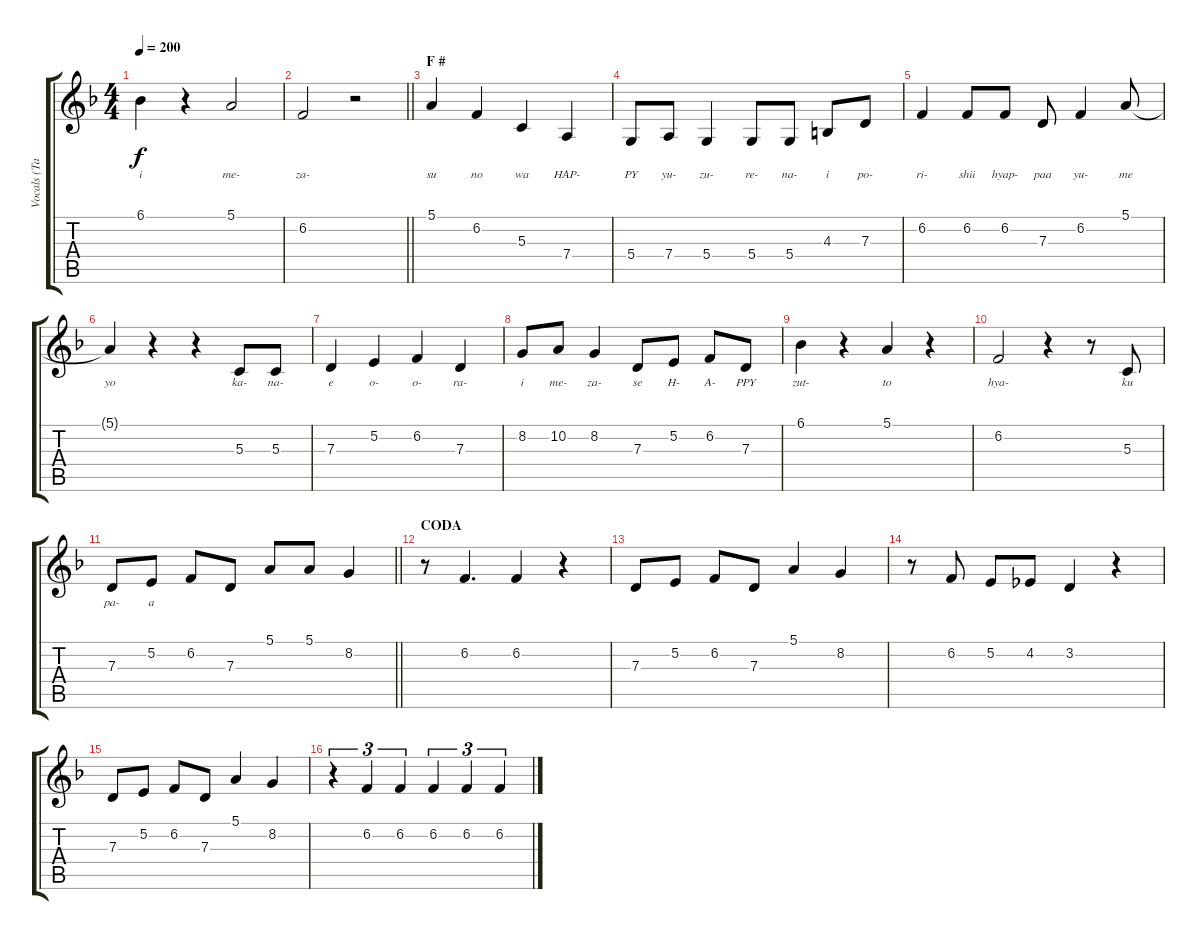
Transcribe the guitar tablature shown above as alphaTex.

\track ("Vocals (Tainaka Ritsu)" "Vocals (Ta") {instrument altosax}
\staff {score tabs}
\tuning (E4 B3 G3 D3 A2 E2) {hide}
\ts (4 4)
\tempo 200
\clef g2
\ks f
6.1.4{lyrics (0 "i") lyrics (1 "") lyrics (2 "") lyrics (3 "") lyrics (4 "") dy f} r.4 5.1.2{lyrics (0 "me-") lyrics (1 "") lyrics (2 "") lyrics (3 "") lyrics (4 "")} |
\barLineRight lightlight
6.2.2{lyrics (0 "za-") lyrics (1 "") lyrics (2 "") lyrics (3 "") lyrics (4 "")} r.2 |
\section ("" "F #")
5.1.4{lyrics (0 "su") lyrics (1 "") lyrics (2 "") lyrics (3 "") lyrics (4 "")} 6.2.4{lyrics (0 "no") lyrics (1 "") lyrics (2 "") lyrics (3 "") lyrics (4 "")} 5.3.4{lyrics (0 "wa") lyrics (1 "") lyrics (2 "") lyrics (3 "") lyrics (4 "")} 7.4.4{lyrics (0 "HAP-") lyrics (1 "") lyrics (2 "") lyrics (3 "") lyrics (4 "")} |
5.4.8{lyrics (0 "PY") lyrics (1 "") lyrics (2 "") lyrics (3 "") lyrics (4 "")} 7.4.8{lyrics (0 "yu-") lyrics (1 "") lyrics (2 "") lyrics (3 "") lyrics (4 "")} 5.4.4{lyrics (0 "zu-") lyrics (1 "") lyrics (2 "") lyrics (3 "") lyrics (4 "")} 5.4.8{lyrics (0 "re-") lyrics (1 "") lyrics (2 "") lyrics (3 "") lyrics (4 "")} 5.4.8{lyrics (0 "na-") lyrics (1 "") lyrics (2 "") lyrics (3 "") lyrics (4 "")} 4.3.8{lyrics (0 "i") lyrics (1 "") lyrics (2 "") lyrics (3 "") lyrics (4 "")} 7.3.8{lyrics (0 "po-") lyrics (1 "") lyrics (2 "") lyrics (3 "") lyrics (4 "")} |
6.2.4{lyrics (0 "ri-") lyrics (1 "") lyrics (2 "") lyrics (3 "") lyrics (4 "")} 6.2.8{lyrics (0 "shii") lyrics (1 "") lyrics (2 "") lyrics (3 "") lyrics (4 "")} 6.2.8{lyrics (0 "hyap-") lyrics (1 "") lyrics (2 "") lyrics (3 "") lyrics (4 "")} 7.3.8{lyrics (0 "paa") lyrics (1 "") lyrics (2 "") lyrics (3 "") lyrics (4 "")} 6.2.4{lyrics (0 "yu-") lyrics (1 "") lyrics (2 "") lyrics (3 "") lyrics (4 "")} 5.1.8{lyrics (0 "me") lyrics (1 "") lyrics (2 "") lyrics (3 "") lyrics (4 "")} |
5.1{t}.4{lyrics (0 "yo") lyrics (1 "") lyrics (2 "") lyrics (3 "") lyrics (4 "")} r.4 r.4 5.3.8{lyrics (0 "ka-") lyrics (1 "") lyrics (2 "") lyrics (3 "") lyrics (4 "")} 5.3.8{lyrics (0 "na-") lyrics (1 "") lyrics (2 "") lyrics (3 "") lyrics (4 "")} |
7.3.4{lyrics (0 "e") lyrics (1 "") lyrics (2 "") lyrics (3 "") lyrics (4 "")} 5.2.4{lyrics (0 "o-") lyrics (1 "") lyrics (2 "") lyrics (3 "") lyrics (4 "")} 6.2.4{lyrics (0 "o-") lyrics (1 "") lyrics (2 "") lyrics (3 "") lyrics (4 "")} 7.3.4{lyrics (0 "ra-") lyrics (1 "") lyrics (2 "") lyrics (3 "") lyrics (4 "")} |
8.2.8{lyrics (0 "i") lyrics (1 "") lyrics (2 "") lyrics (3 "") lyrics (4 "")} 10.2.8{lyrics (0 "me-") lyrics (1 "") lyrics (2 "") lyrics (3 "") lyrics (4 "")} 8.2.4{lyrics (0 "za-") lyrics (1 "") lyrics (2 "") lyrics (3 "") lyrics (4 "")} 7.3.8{lyrics (0 "se") lyrics (1 "") lyrics (2 "") lyrics (3 "") lyrics (4 "")} 5.2.8{lyrics (0 "H-") lyrics (1 "") lyrics (2 "") lyrics (3 "") lyrics (4 "")} 6.2.8{lyrics (0 "A-") lyrics (1 "") lyrics (2 "") lyrics (3 "") lyrics (4 "")} 7.3.8{lyrics (0 "PPY") lyrics (1 "") lyrics (2 "") lyrics (3 "") lyrics (4 "")} |
6.1.4{lyrics (0 "zut-") lyrics (1 "") lyrics (2 "") lyrics (3 "") lyrics (4 "")} r.4 5.1.4{lyrics (0 "to") lyrics (1 "") lyrics (2 "") lyrics (3 "") lyrics (4 "")} r.4 |
6.2.2{lyrics (0 "hya-") lyrics (1 "") lyrics (2 "") lyrics (3 "") lyrics (4 "")} r.4 r.8 5.3.8{lyrics (0 "ku") lyrics (1 "") lyrics (2 "") lyrics (3 "") lyrics (4 "")} |
\barLineRight lightlight
7.3.8{lyrics (0 "pa-") lyrics (1 "") lyrics (2 "") lyrics (3 "") lyrics (4 "")} 5.2.8{lyrics (0 "a") lyrics (1 "") lyrics (2 "") lyrics (3 "") lyrics (4 "")} 6.2.8 7.3.8 5.1.8 5.1.8 8.2.4 |
\section ("" "CODA")
r.8 6.2.4{d} 6.2.4 r.4 |
7.3.8 5.2.8 6.2.8 7.3.8 5.1.4 8.2.4 |
r.8 6.2.8 5.2.8 4.2.8 3.2.4 r.4 |
7.3.8 5.2.8 6.2.8 7.3.8 5.1.4 8.2.4 |
r.4{tu (3 2)} 6.2.4{tu (3 2)} 6.2.4{tu (3 2)} 6.2.4{tu (3 2)} 6.2.4{tu (3 2)} 6.2.4{tu (3 2)}
